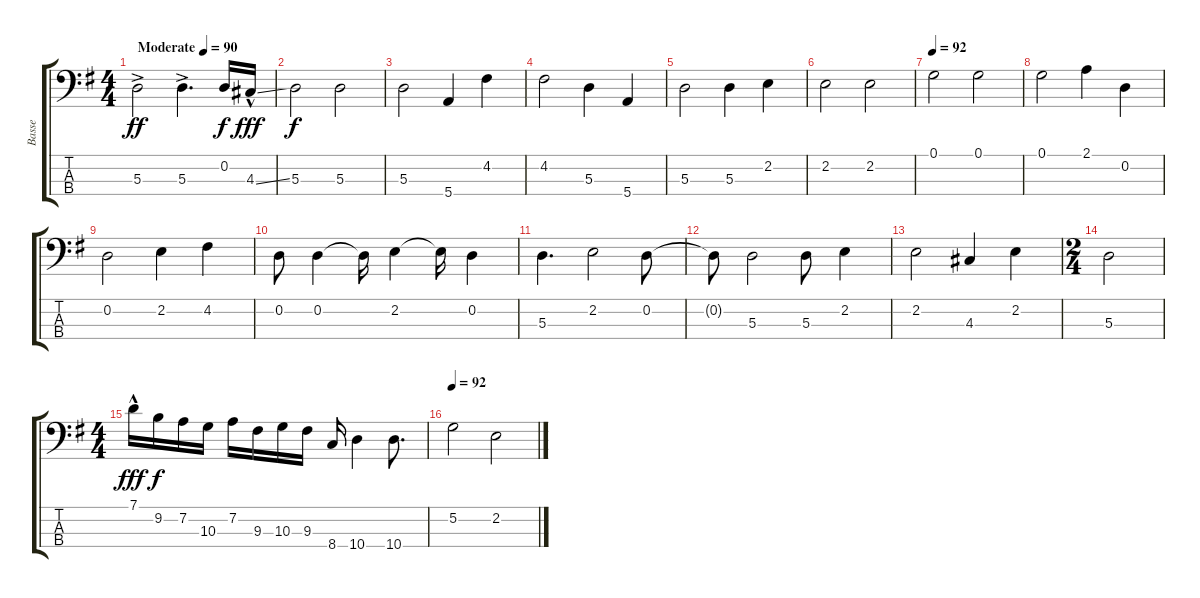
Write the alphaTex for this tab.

\track ("Basse" "Basse") {instrument acousticbass}
\staff {score tabs}
\tuning (G2 D2 A1 E1) {hide}
\ts (4 4)
\tempo (90 "Moderate")
\clef f4
\ks g
5.3{ac}.2{dy ff instrument acousticbass} 5.3{ac}.4{d} 0.2.16{dy f} 4.3{ss hac}.16{dy fff} |
5.3.2{dy f} 5.3.2 |
5.3.2 5.4.4 4.2.4 |
4.2.2 5.3.4 5.4.4 |
5.3.2 5.3.4 2.2.4 |
2.2.2 2.2.2 |
\tempo 92
0.1.2 0.1.2 |
0.1.2 2.1.4 0.2.4 |
0.2.2 2.2.4 4.2.4 |
0.2.8 0.2.4 0.2{t}.16 2.2.4 2.2{t}.16 0.2.4 |
5.3.4{d} 2.2.2 0.2.8 |
0.2{t}.8 5.3.2 5.3.8 2.2.4 |
2.2.2 4.3.4 2.2.4 |
\ts (2 4)
5.3.2 |
\ts (4 4)
7.1{hac}.16{dy fff volume 16} 9.2.16{dy f volume 16} 7.2.16{volume 16} 10.3.16{volume 16} 7.2.16{volume 16} 9.3.16{volume 16} 10.3.16{volume 16} 9.3.16{volume 16} 8.4.16{volume 16} 10.4.4{volume 16} 10.4.8{d volume 16} |
\tempo 92
5.2.2 2.2.2
